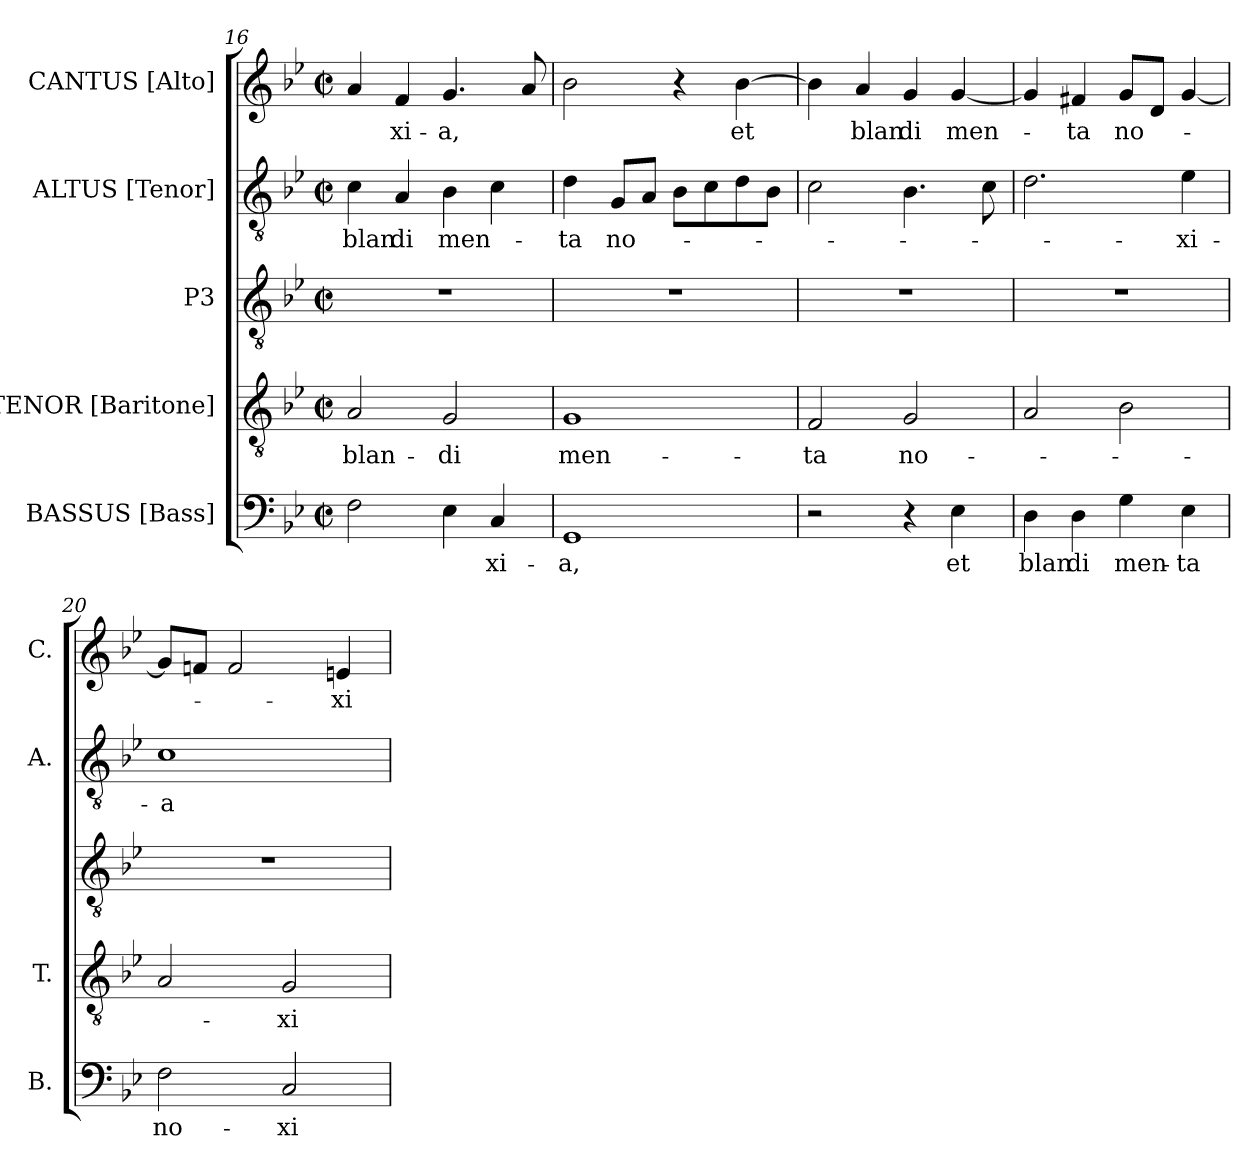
**kern	**text	**kern	**text	**kern	**kern	**text	**kern	**text
*part5	*part5	*part4	*part4	*part3	*part2	*part2	*part1	*part1
*staff5	*staff5	*staff4	*staff4	*staff3	*staff2	*staff2	*staff1	*staff1
*I"BASSUS [Bass]	*	*I"TENOR [Baritone]	*	*I"P3	*I"ALTUS [Tenor]	*	*I"CANTUS [Alto]	*
*I'B.	*	*I'T.	*	*	*I'A.	*	*I'C.	*
*clefF4	*	*clefGv2	*	*clefGv2	*clefGv2	*	*clefG2	*
*	*	*ITrd7c12	*	*ITrd7c12	*ITrd7c12	*	*	*
*k[b-e-]	*	*k[b-e-]	*	*k[b-e-]	*k[b-e-]	*	*k[b-e-]	*
*B-:	*	*B-:	*	*B-:	*B-:	*	*B-:	*
*M2/2	*	*M2/2	*	*M2/2	*M2/2	*	*M2/2	*
*met(c|)	*	*met(c|)	*	*met(c|)	*met(c|)	*	*met(c|)	*
=16	=16	=16	=16	=16	=16	=16	=16	=16
!	!	!	!LO:LY:b:color=#000000	!	!	!	!	!
!	!	!	!	!	!	!LO:LY:b:color=#000000	!	!
2Fi\	.	2AAi/	blan-	1r	4Ci\	blan-	4ai/	.
!	!	!	!	!	!	!LO:LY:b:color=#000000	!	!
!	!	!	!	!	!	!	!	!LO:LY:b:color=#000000
.	.	.	.	.	4AAi/	-di	4fi/	-xi-
!	!	!	!LO:LY:b:color=#000000	!	!	!	!	!
!	!	!	!	!	!	!LO:LY:b:color=#000000	!	!
!	!	!	!	!	!	!	!	!LO:LY:b:color=#000000
4E-i\	.	2GGi/	-di	.	4BB-i\	men-	4.gi/	-a,
!	!LO:LY:b:color=#000000	!	!	!	!	!	!	!
4Ci/	-xi-	.	.	.	4Ci\	.	.	.
.	.	.	.	.	.	.	8ai/	.
!!LO:PB:g=z
=17	=17	=17	=17	=17	=17	=17	=17	=17
!	!LO:LY:b:color=#000000	!	!	!	!	!	!	!
!	!	!	!LO:LY:b:color=#000000	!	!	!	!	!
!	!	!	!	!	!	!LO:LY:b:color=#000000	!	!
1GGi	-a,	1GGi	men-	1r	4Di\	-ta	2b-i\	.
!	!	!	!	!	!	!LO:LY:b:color=#000000	!	!
.	.	.	.	.	8GGi/L	no-	.	.
.	.	.	.	.	8AAi/J	.	.	.
.	.	.	.	.	8BB-i\L	.	4r	.
.	.	.	.	.	8Ci\	.	.	.
!	!	!	!	!	!	!	!	!LO:LY:b:color=#000000
.	.	.	.	.	8Di\	.	[4b-i\	et
.	.	.	.	.	8BB-i\J	.	.	.
=18	=18	=18	=18	=18	=18	=18	=18	=18
!	!	!	!LO:LY:b:color=#000000	!	!	!	!	!
2r	.	2FFi/	-ta	1r	2Ci\	.	4b-i\]	.
!	!	!	!	!	!	!	!	!LO:LY:b:color=#000000
.	.	.	.	.	.	.	4ai/	blan-
!	!	!	!LO:LY:b:color=#000000	!	!	!	!	!
!	!	!	!	!	!	!	!	!LO:LY:b:color=#000000
4r	.	2GGi/	no-	.	4.BB-i\	.	4gi/	-di
!	!LO:LY:b:color=#000000	!	!	!	!	!	!	!
!	!	!	!	!	!	!	!	!LO:LY:b:color=#000000
4E-i\	et	.	.	.	.	.	[4gi/	men-
.	.	.	.	.	8Ci\	.	.	.
=19	=19	=19	=19	=19	=19	=19	=19	=19
!	!LO:LY:b:color=#000000	!	!	!	!	!	!	!
4Di\	blan-	2AAi/	.	1r	2.Di\	.	4gi/]	.
!	!LO:LY:b:color=#000000	!	!	!	!	!	!	!
!	!	!	!	!	!	!	!	!LO:LY:b:color=#000000
4Di\	-di	.	.	.	.	.	4f#Xi/	-ta
!	!LO:LY:b:color=#000000	!	!	!	!	!	!	!
!	!	!	!	!	!	!	!	!LO:LY:b:color=#000000
4Gi\	men-	2BB-i\	.	.	.	.	8gi/L	no-
.	.	.	.	.	.	.	8di/J	.
!	!LO:LY:b:color=#000000	!	!	!	!	!	!	!
!	!	!	!	!	!	!LO:LY:b:color=#000000	!	!
4E-i\	-ta	.	.	.	4E-i\	-xi-	[4gi/	.
=20	=20	=20	=20	=20	=20	=20	=20	=20
!	!LO:LY:b:color=#000000	!	!	!	!	!	!	!
!	!	!	!	!	!	!LO:LY:b:color=#000000	!	!
2Fi\	no-	2AAi/	.	1r	1Ci	-a	8gi/L]	.
.	.	.	.	.	.	.	8fni/J	.
.	.	.	.	.	.	.	2fi/	.
!	!LO:LY:b:color=#000000	!	!	!	!	!	!	!
!	!	!	!LO:LY:b:color=#000000	!	!	!	!	!
2Ci/	-xi-	2GGi/	-xi-	.	.	.	.	.
!	!	!	!	!	!	!	!	!LO:LY:b:color=#000000
.	.	.	.	.	.	.	4eni/	-xi-
=	=	=	=	=	=	=	=	=
*-	*-	*-	*-	*-	*-	*-	*-	*-
